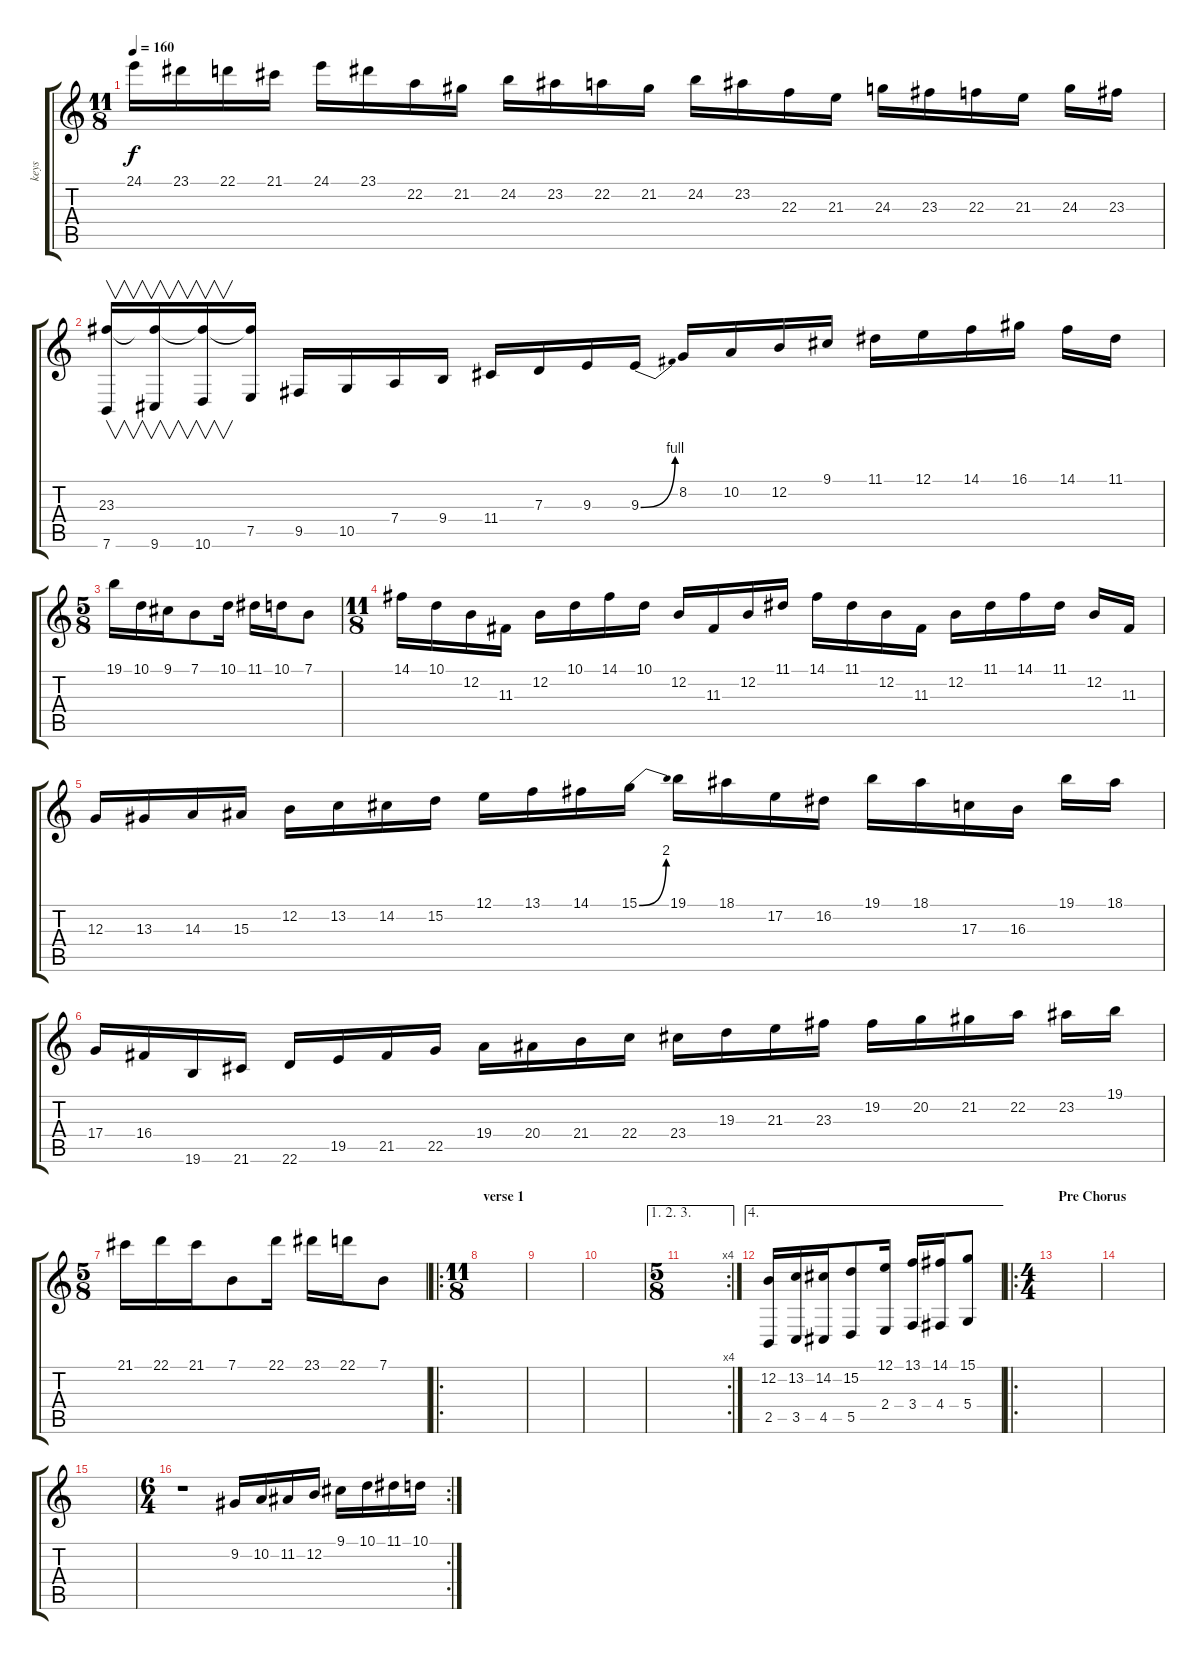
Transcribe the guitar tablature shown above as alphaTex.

\track ("keys" "keys") {instrument tubularbells}
\staff {score tabs}
\tuning (E4 B3 G3 D3 A2 E2) {hide}
\ts (11 8)
\tempo 160
\clef g2
\ks c
24.1.16{dy f} 23.1.16 22.1.16 21.1.16 24.1.16 23.1.16 22.2.16 21.2.16 24.2.16 23.2.16 22.2.16 21.2.16 24.2.16 23.2.16 22.3.16 21.3.16 24.3.16 23.3.16 22.3.16 21.3.16 24.3.16 23.3.16 |
(23.3 7.6).16{v} (23.3{t} 9.6).16{v} (23.3{t} 10.6).16{v} (23.3{t} 7.5).16 9.5.16 10.5.16 7.4.16 9.4.16 11.4.16 7.3.16 9.3.16 9.3{be (bend 0 0 60 4)}.16 8.2.16 10.2.16 12.2.16 9.1.16 11.1.16 12.1.16 14.1.16 16.1.16 14.1.16 11.1.16 |
\ts (5 8)
19.1.16 10.1.16 9.1.16 7.1.8 10.1.16 11.1.16 10.1.16 7.1.8 |
\ts (11 8)
14.1.16 10.1.16 12.2.16 11.3.16 12.2.16 10.1.16 14.1.16 10.1.16 12.2.16 11.3.16 12.2.16 11.1.16 14.1.16 11.1.16 12.2.16 11.3.16 12.2.16 11.1.16 14.1.16 11.1.16 12.2.16 11.3.16 |
12.3.16 13.3.16 14.3.16 15.3.16 12.2.16 13.2.16 14.2.16 15.2.16 12.1.16 13.1.16 14.1.16 15.1{be (bend 0 0 60 8)}.16 19.1.16 18.1.16 17.2.16 16.2.16 19.1.16 18.1.16 17.3.16 16.3.16 19.1.16 18.1.16 |
17.4.16 16.4.16 19.6.16 21.6.16 22.6.16 19.5.16 21.5.16 22.5.16 19.4.16 20.4.16 21.4.16 22.4.16 23.4.16 19.3.16 21.3.16 23.3.16 19.2.16 20.2.16 21.2.16 22.2.16 23.2.16 19.1.16 |
\ts (5 8)
21.1.16 22.1.16 21.1.16 7.1.8 22.1.16 23.1.16 22.1.16 7.1.8 |
\ro
\ts (11 8)
\section ("" "verse 1")
|
|
|
\ae (1 2 3)
\rc 4
\ts (5 8)
|
\ae 4
(12.2 2.5).16 (13.2 3.5).16 (14.2 4.5).16 (15.2 5.5).8 (12.1 2.4).16 (13.1 3.4).16 (14.1 4.4).16 (15.1 5.4).8 |
\ro
\ts (4 4)
\section ("" "Pre Chorus")
|
|
|
\rc 2
\ts (6 4)
r.1 9.2.16 10.2.16 11.2.16 12.2.16 9.1.16 10.1.16 11.1.16 10.1.16
